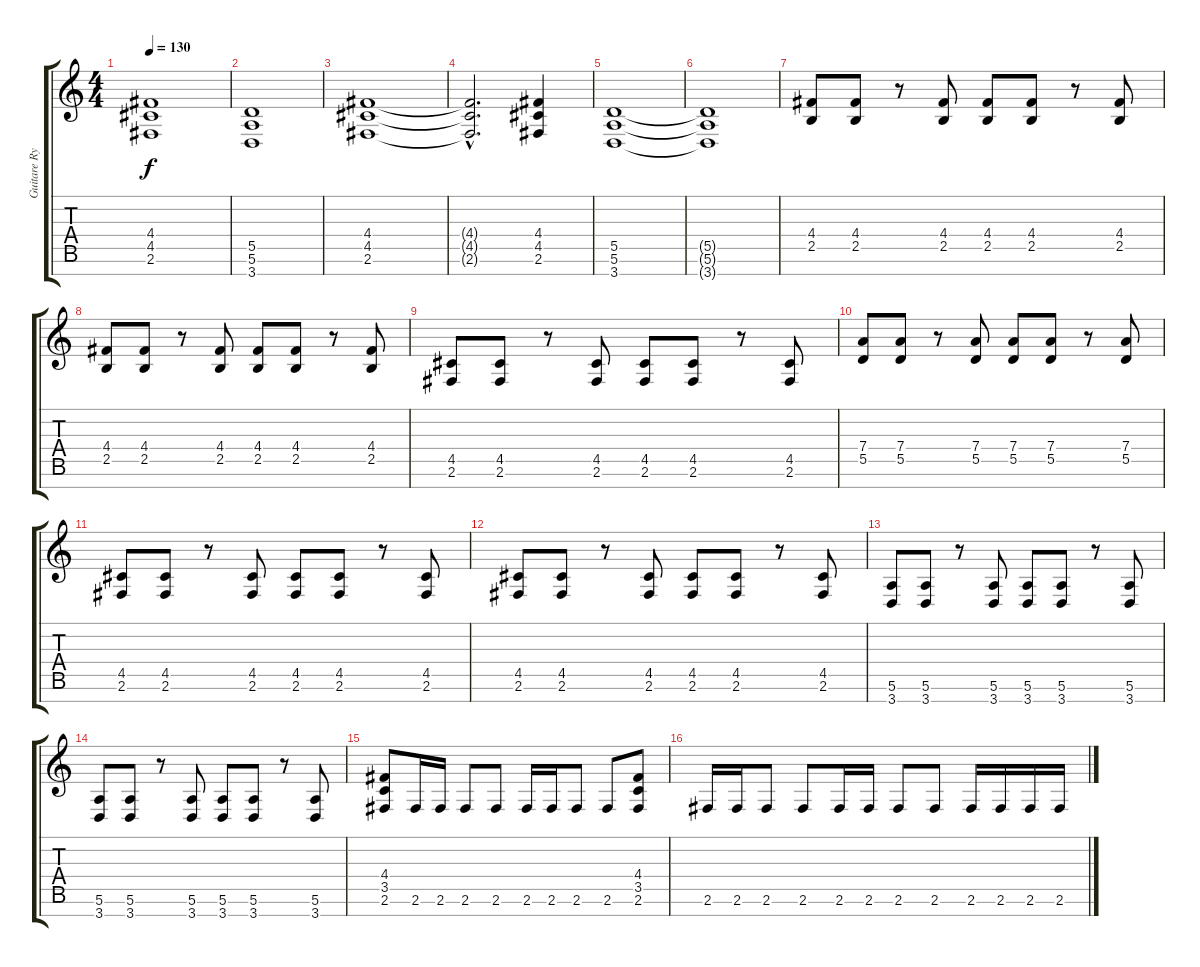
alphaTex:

\track ("Guitare Rythmique" "Guitare Ry") {instrument overdrivenguitar}
\staff {score tabs}
\tuning (E4 B3 G3 D3 A2 E2 B1) {hide}
\ts (4 4)
\tempo 130
\clef g2
\ks c
(4.4 4.5 2.6).1{dy f} |
(5.5 5.6 3.7).1 |
(4.4 4.5 2.6).1 |
(4.4{hac t} 4.5{hac t} 2.6{hac t}).2{d} (4.4 4.5 2.6).4 |
(5.5 5.6 3.7).1 |
(5.5{t} 5.6{t} 3.7{t}).1 |
(4.4 2.5).8 (4.4 2.5).8 r.8 (4.4 2.5).8 (4.4 2.5).8 (4.4 2.5).8 r.8 (4.4 2.5).8 |
(4.4 2.5).8 (4.4 2.5).8 r.8 (4.4 2.5).8 (4.4 2.5).8 (4.4 2.5).8 r.8 (4.4 2.5).8 |
(4.5 2.6).8 (4.5 2.6).8 r.8 (4.5 2.6).8 (4.5 2.6).8 (4.5 2.6).8 r.8 (4.5 2.6).8 |
(7.4 5.5).8 (7.4 5.5).8 r.8 (7.4 5.5).8 (7.4 5.5).8 (7.4 5.5).8 r.8 (7.4 5.5).8 |
(4.5 2.6).8 (4.5 2.6).8 r.8 (4.5 2.6).8 (4.5 2.6).8 (4.5 2.6).8 r.8 (4.5 2.6).8 |
(4.5 2.6).8 (4.5 2.6).8 r.8 (4.5 2.6).8 (4.5 2.6).8 (4.5 2.6).8 r.8 (4.5 2.6).8 |
(5.6 3.7).8 (5.6 3.7).8 r.8 (5.6 3.7).8 (5.6 3.7).8 (5.6 3.7).8 r.8 (5.6 3.7).8 |
(5.6 3.7).8 (5.6 3.7).8 r.8 (5.6 3.7).8 (5.6 3.7).8 (5.6 3.7).8 r.8 (5.6 3.7).8 |
(4.4 3.5 2.6).8 2.6.16 2.6.16 2.6.8 2.6.8 2.6.16 2.6.16 2.6.8 2.6.8 (4.4 3.5 2.6).8 |
2.6.16 2.6.16 2.6.8 2.6.8 2.6.16 2.6.16 2.6.8 2.6.8 2.6.16 2.6.16 2.6.16 2.6.16
